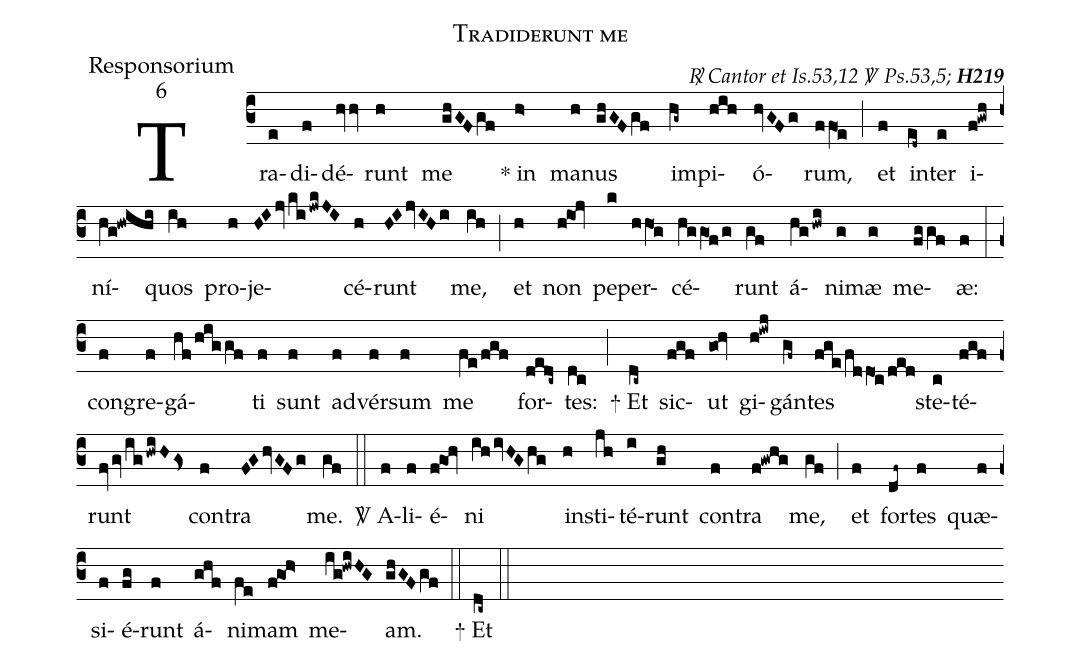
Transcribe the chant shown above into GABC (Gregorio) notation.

name:Tradiderunt me;
office-part:Responsorium;
mode:6;
commentary:{\itshape\mdseries \Rbar\ Cantor et Is.53,12 \Vbar\ Ps.53,5;\/} {\bfseries H219};
%%
(c3) Tra(e)di(f)dé(hvv)runt(h) me(ghGFgf)
<sp>*</sp> in(h>) ma(h)nus(ghGFgf) im(hg~)pi(hih)ó(hvGFg)rum,(ffO1e) (;)
et(f) in(ed~)ter(e) i(f!gwh)ní(hg!hwihi)quos(ih) pro(h)je(HIjvki/jwkJI)cé(h)runt(HIjvIHi) me,(ih) (;)
et(h) non(h!io1!jv) pe(k)per(hhO1g)cé(hggO1fg)runt(gf) á(hg/hwi)ni(g)mæ(g) me(fg/gf)æ:(f) (:)
con(f)gre(f)gá(hf/higgf)ti(f) sunt(f) ad(f)vér(f)sum(f) me(fe/fgf) for(dedc~)tes:(dc) (;)
<sp>+</sp> Et(dc~) sic(fgf)ut(go0!hv) gi(h!iwj)gán(gf~)tes(fge/fddO1c/ded) ste(c)té(fgf)runt(fvgvig/hwiHGs<) con(f)tra(FGhvGFg) me.(gf) (::)
<sp>V/</sp> A(f)li(f)é(f!go1!hv)ni(ihivHGhg) in(h)sti(jh)té(i)runt(gh) con(f)tra(f!gwhg) me,(gf) (;)
et(f) for(df~)tes(f) quæ(f)si(f)é(fg)runt(f) á(ghf)ni(fe)mam(f!go1!h>) me(ig!hwiHG)am.(ghGFgf) (::)
<sp>+</sp> Et(dc~) (::)
